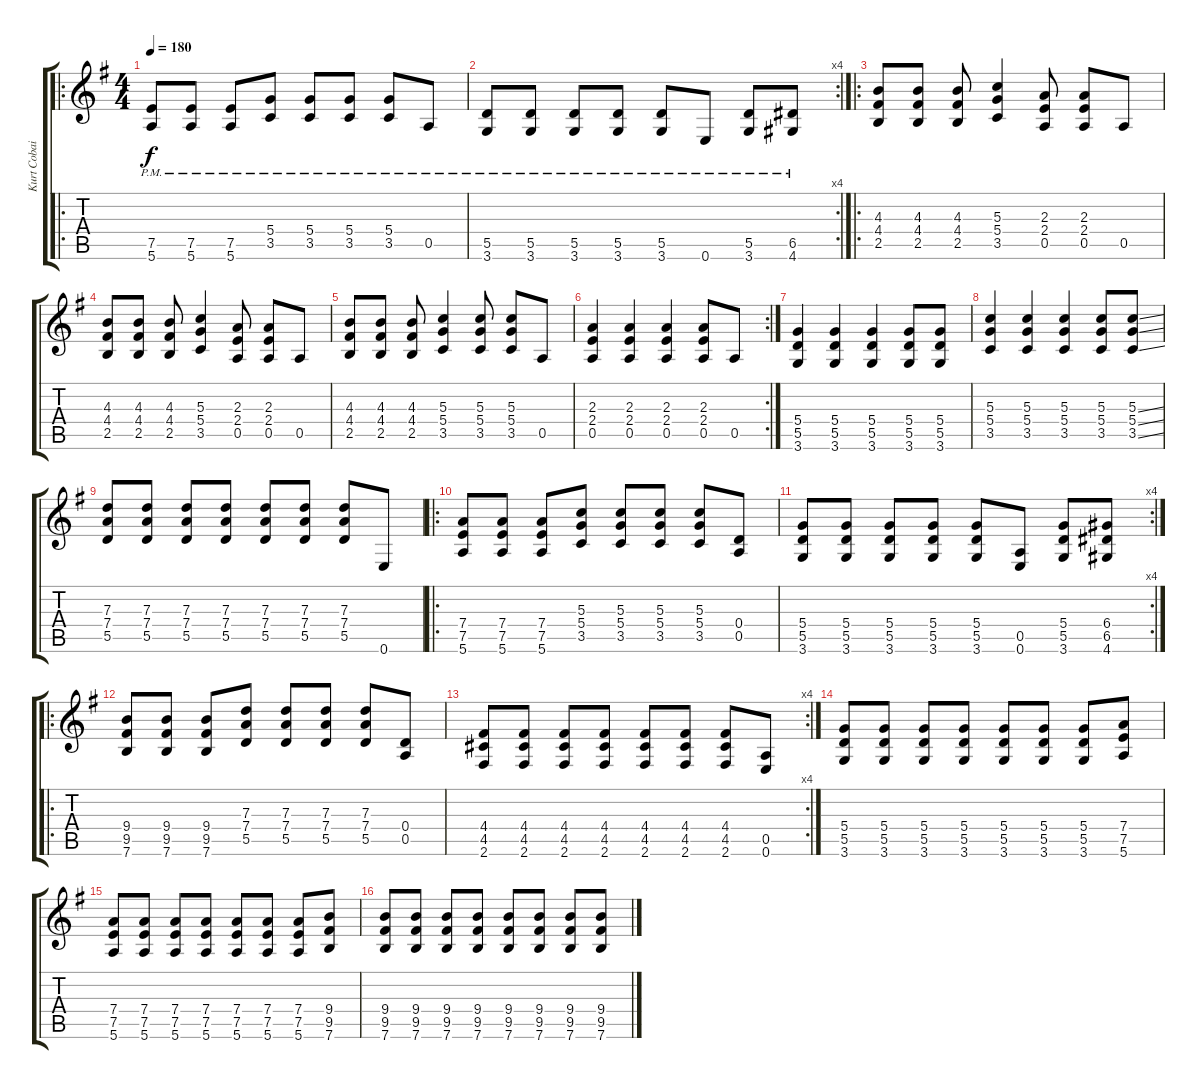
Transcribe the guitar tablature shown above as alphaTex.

\track ("Kurt Cobain" "Kurt Cobai") {instrument distortionguitar}
\staff {score tabs}
\tuning (E4 B3 G3 D3 A2 E2) {hide}
\ro
\ts (4 4)
\tempo 180
\clef g2
\ks g
(7.5{pm} 5.6{pm}).8{dy f} (7.5{pm} 5.6{pm}).8 (7.5{pm} 5.6{pm}).8 (5.4{pm} 3.5{pm}).8 (5.4{pm} 3.5{pm}).8 (5.4{pm} 3.5{pm}).8 (5.4{pm} 3.5{pm}).8 0.5{pm}.8 |
\rc 4
(5.5{pm} 3.6{pm}).8 (5.5{pm} 3.6{pm}).8 (5.5{pm} 3.6{pm}).8 (5.5{pm} 3.6{pm}).8 (5.5{pm} 3.6{pm}).8 0.6{pm}.8 (5.5{pm} 3.6{pm}).8 (6.5{pm} 4.6{pm}).8 |
\ro
(4.3 4.4 2.5).8 (4.3 4.4 2.5).8 (4.3 4.4 2.5).8 (5.3 5.4 3.5).4 (2.3 2.4 0.5).8 (2.3 2.4 0.5).8 0.5.8 |
(4.3 4.4 2.5).8 (4.3 4.4 2.5).8 (4.3 4.4 2.5).8 (5.3 5.4 3.5).4 (2.3 2.4 0.5).8 (2.3 2.4 0.5).8 0.5.8 |
(4.3 4.4 2.5).8 (4.3 4.4 2.5).8 (4.3 4.4 2.5).8 (5.3 5.4 3.5).4 (5.3 5.4 3.5).8 (5.3 5.4 3.5).8 0.5.8 |
\rc 2
(2.3 2.4 0.5).4 (2.3 2.4 0.5).4 (2.3 2.4 0.5).4 (2.3 2.4 0.5).8 0.5.8 |
(5.4 5.5 3.6).4 (5.4 5.5 3.6).4 (5.4 5.5 3.6).4 (5.4 5.5 3.6).8 (5.4 5.5 3.6).8 |
(5.3 5.4 3.5).4 (5.3 5.4 3.5).4 (5.3 5.4 3.5).4 (5.3 5.4 3.5).8 (5.3{ss} 5.4{ss} 3.5{ss}).8 |
(7.3 7.4 5.5).8 (7.3 7.4 5.5).8 (7.3 7.4 5.5).8 (7.3 7.4 5.5).8 (7.3 7.4 5.5).8 (7.3 7.4 5.5).8 (7.3 7.4 5.5).8 0.6.8 |
\ro
(7.4 7.5 5.6).8 (7.4 7.5 5.6).8 (7.4 7.5 5.6).8 (5.3 5.4 3.5).8 (5.3 5.4 3.5).8 (5.3 5.4 3.5).8 (5.3 5.4 3.5).8 (0.4 0.5).8 |
\rc 4
(5.4 5.5 3.6).8 (5.4 5.5 3.6).8 (5.4 5.5 3.6).8 (5.4 5.5 3.6).8 (5.4 5.5 3.6).8 (0.5 0.6).8 (5.4 5.5 3.6).8 (6.4 6.5 4.6).8 |
\ro
(9.4 9.5 7.6).8 (9.4 9.5 7.6).8 (9.4 9.5 7.6).8 (7.3 7.4 5.5).8 (7.3 7.4 5.5).8 (7.3 7.4 5.5).8 (7.3 7.4 5.5).8 (0.4 0.5).8 |
\rc 4
(4.4 4.5 2.6).8 (4.4 4.5 2.6).8 (4.4 4.5 2.6).8 (4.4 4.5 2.6).8 (4.4 4.5 2.6).8 (4.4 4.5 2.6).8 (4.4 4.5 2.6).8 (0.5 0.6).8 |
(5.4 5.5 3.6).8 (5.4 5.5 3.6).8 (5.4 5.5 3.6).8 (5.4 5.5 3.6).8 (5.4 5.5 3.6).8 (5.4 5.5 3.6).8 (5.4 5.5 3.6).8 (7.4 7.5 5.6).8 |
(7.4 7.5 5.6).8 (7.4 7.5 5.6).8 (7.4 7.5 5.6).8 (7.4 7.5 5.6).8 (7.4 7.5 5.6).8 (7.4 7.5 5.6).8 (7.4 7.5 5.6).8 (9.4 9.5 7.6).8 |
(9.4 9.5 7.6).8 (9.4 9.5 7.6).8 (9.4 9.5 7.6).8 (9.4 9.5 7.6).8 (9.4 9.5 7.6).8 (9.4 9.5 7.6).8 (9.4 9.5 7.6).8 (9.4 9.5 7.6).8
